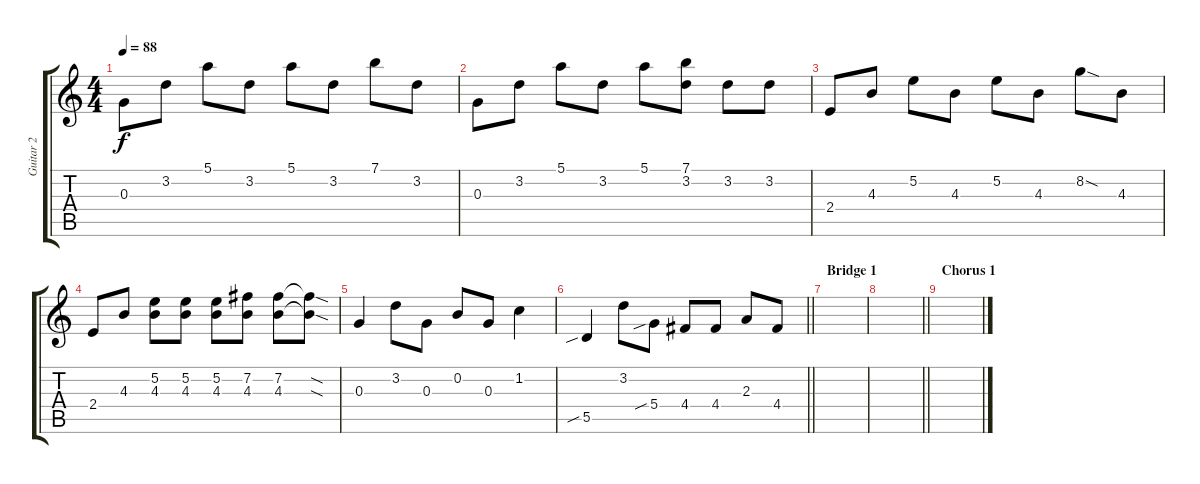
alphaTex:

\track ("Guitar 2" "Guitar 2") {instrument acousticguitarsteel}
\staff {score tabs}
\tuning (E4 B3 G3 D3 A2 E2) {hide}
\ts (4 4)
\tempo 88
\clef g2
\ks c
0.3.8{dy f} 3.2.8 5.1.8 3.2.8 5.1.8 3.2.8 7.1.8 3.2.8 |
0.3.8 3.2.8 5.1.8 3.2.8 5.1.8 (7.1 3.2).8 3.2.8 3.2.8 |
2.4.8 4.3.8 5.2.8 4.3.8 5.2.8 4.3.8 8.2{sod}.8 4.3.8 |
2.4.8 4.3.8 (5.2 4.3).8 (5.2 4.3).8 (5.2 4.3).8 (7.2 4.3).8 (7.2 4.3).8 (7.2{sod t} 4.3{sod t}).8 |
0.3.4 3.2.8 0.3.8 0.2.8 0.3.8 1.2.4 |
\barLineRight lightlight
5.5{sib}.4 3.2.8 5.4{sib}.8 4.4.8 4.4.8 2.3.8 4.4.8 |
\section ("" "Bridge 1")
|
\barLineRight lightlight
|
\section ("" "Chorus 1")
